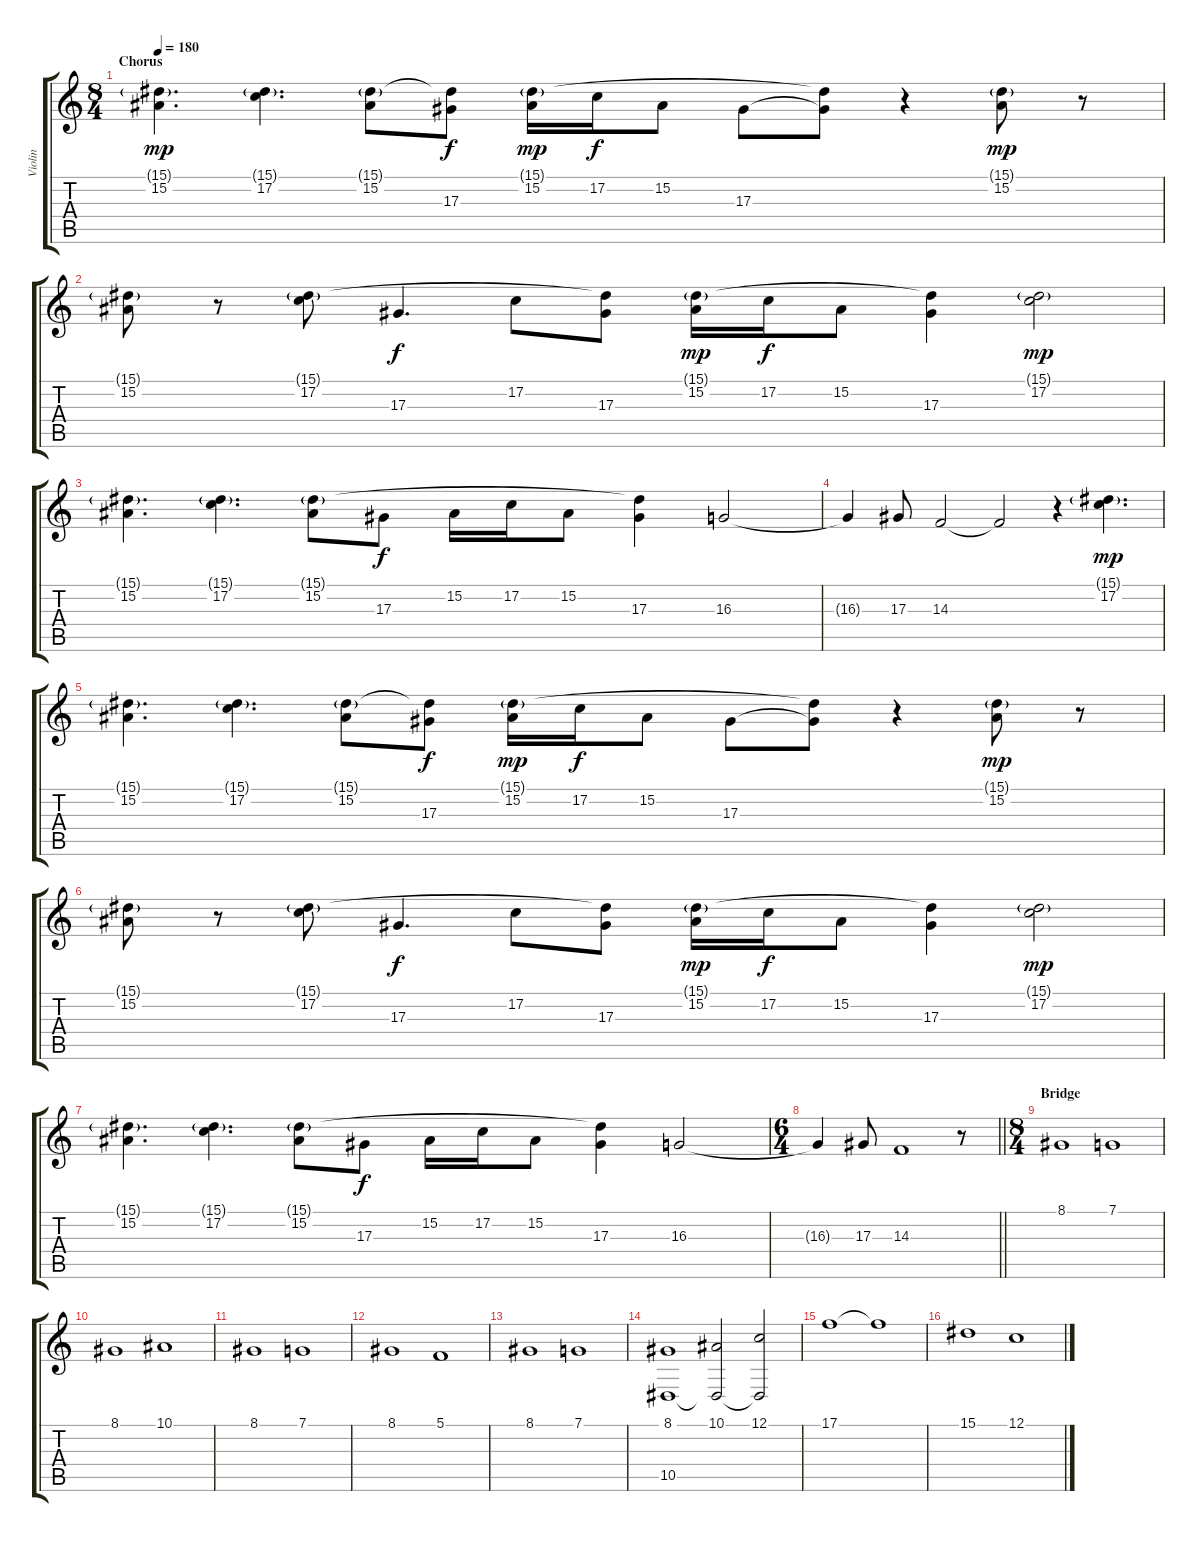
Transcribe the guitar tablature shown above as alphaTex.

\track ("Violin" "Violin") {instrument violin}
\staff {score tabs}
\tuning (C4 G3 Eb3 Bb2 F2 C2) {hide}
\ts (8 4)
\section ("" "Chorus")
\tempo 180
\clef g2
\ks c
(15.1{g} 15.2).4{d dy mp} (15.1{g} 17.2).4{d} (15.1{g} 15.2).8 (15.1{t} 17.3).8{dy f} (15.1{g} 15.2).16{dy mp} 17.2.16{dy f} 15.2.8 17.3.8 (15.1{t} 17.3{t}).8 r.4 (15.1{g} 15.2).8{dy mp} r.8 |
(15.1{g} 15.2).8 r.8 (15.1{g} 17.2).8 17.3.4{d dy f} 17.2.8 (15.1{t} 17.3).8 (15.1{g} 15.2).16{dy mp} 17.2.16{dy f} 15.2.8 (15.1{t} 17.3).4 (15.1{g} 17.2).2{dy mp} |
(15.1{g} 15.2).4{d} (15.1{g} 17.2).4{d} (15.1{g} 15.2).8 17.3.8{dy f} 15.2.16 17.2.16 15.2.8 (15.1{t} 17.3).4 16.3.2 |
16.3{t}.4 17.3.8 14.3.2 14.3{t}.2 r.4 (15.1{g} 17.2).4{d dy mp} |
(15.1{g} 15.2).4{d} (15.1{g} 17.2).4{d} (15.1{g} 15.2).8 (15.1{t} 17.3).8{dy f} (15.1{g} 15.2).16{dy mp} 17.2.16{dy f} 15.2.8 17.3.8 (15.1{t} 17.3{t}).8 r.4 (15.1{g} 15.2).8{dy mp} r.8 |
(15.1{g} 15.2).8 r.8 (15.1{g} 17.2).8 17.3.4{d dy f} 17.2.8 (15.1{t} 17.3).8 (15.1{g} 15.2).16{dy mp} 17.2.16{dy f} 15.2.8 (15.1{t} 17.3).4 (15.1{g} 17.2).2{dy mp} |
(15.1{g} 15.2).4{d} (15.1{g} 17.2).4{d} (15.1{g} 15.2).8 17.3.8{dy f} 15.2.16 17.2.16 15.2.8 (15.1{t} 17.3).4 16.3.2 |
\ts (6 4)
\barLineRight lightlight
16.3{t}.4 17.3.8 14.3.1 r.8 |
\ts (8 4)
\section ("" "Bridge")
8.1.1 7.1.1 |
8.1.1 10.1.1 |
8.1.1 7.1.1 |
8.1.1 5.1.1 |
8.1.1 7.1.1 |
(8.1 10.5).1{volume 7} (10.1 10.5{t}).2 (12.1 10.5{t}).2 |
17.1.1 17.1{t}.1 |
15.1.1 12.1.1
